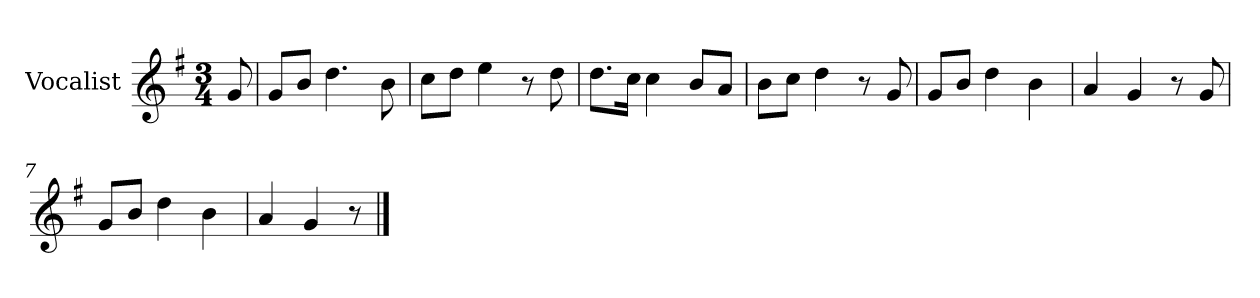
**kern
*part1
*staff1
*I"Vocalist
*k[f#]
*G:
*M3/4
=
8g
=1
8gL
8bJ
4.dd
8b
=2
8ccL
8ddJ
4ee
8r
8dd
=3
8.ddL
16ccJk
4cc
8bL
8aJ
=4
8bL
8ccJ
4dd
8r
8g
=5
8gL
8bJ
4dd
4b
=6
4a
4g
8r
8g
=7
8gL
8bJ
4dd
4b
=8
4a
4g
8r
==
*-
